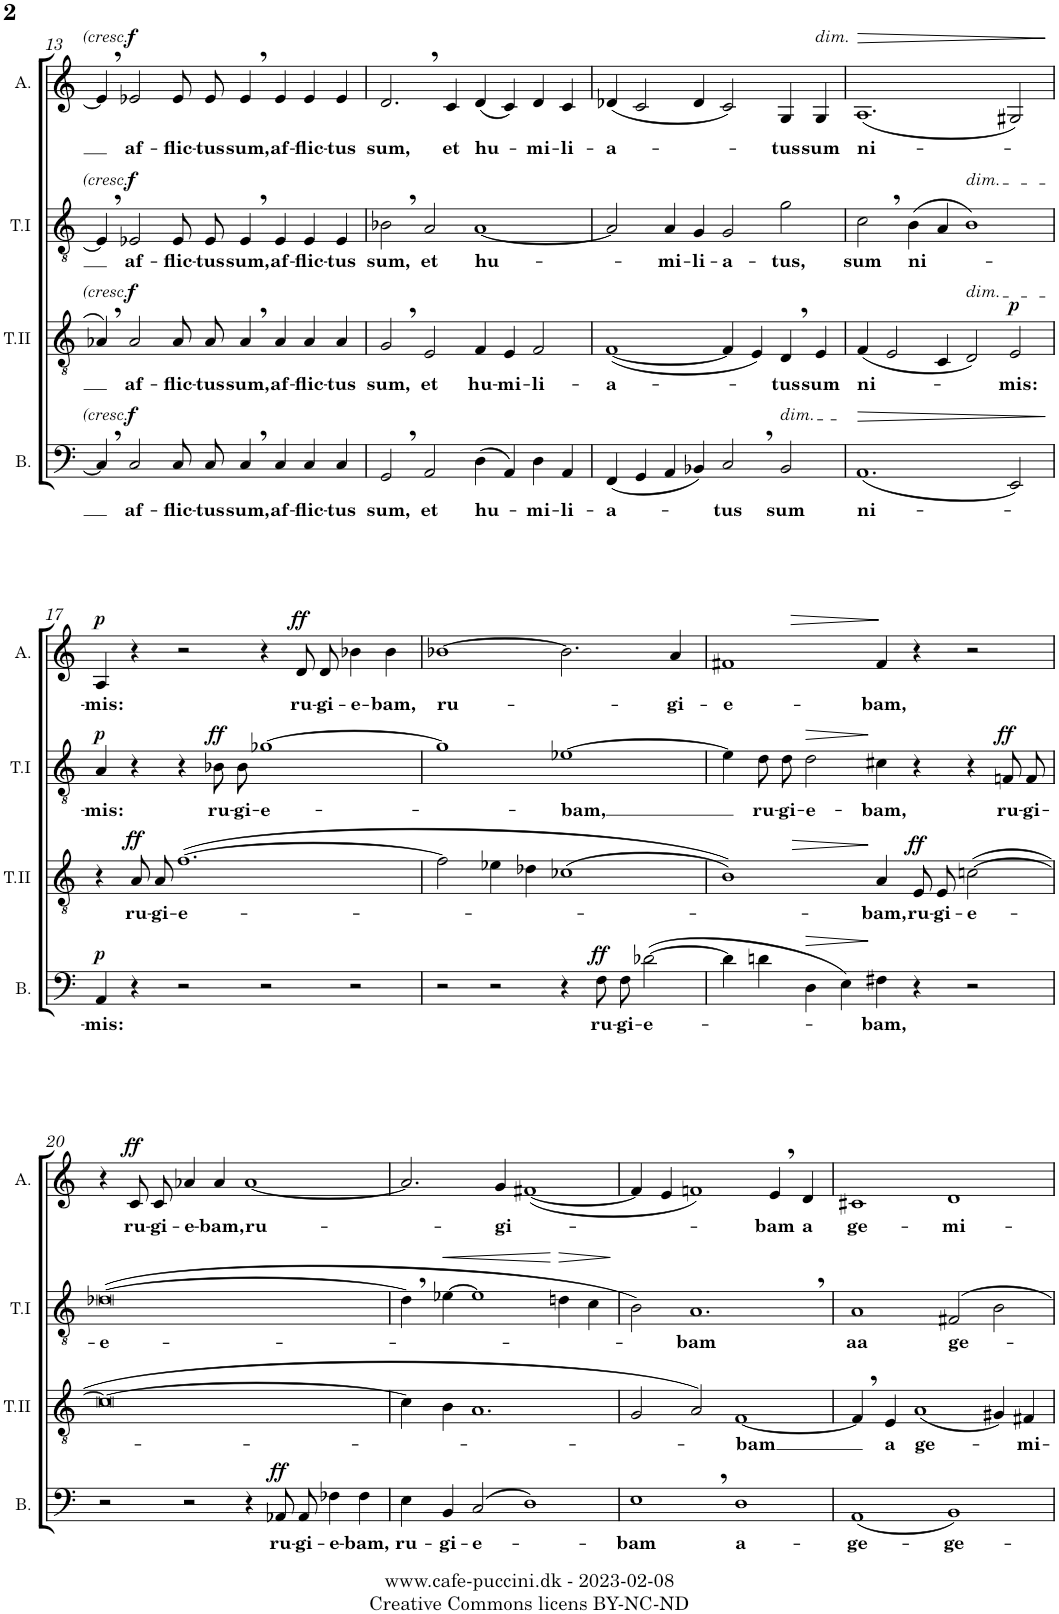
**kern	**text	**dynam	**kern	**text	**dynam	**kern	**text	**dynam	**kern	**text	**dynam
*part4	*part4	*part4	*part3	*part3	*part3	*part2	*part2	*part2	*part1	*part1	*part1
*staff4	*staff4	*staff4	*staff3	*staff3	*staff3	*staff2	*staff2	*staff2	*staff1	*staff1	*staff1
*I"Bass	*	*	*I"Tenor II	*	*	*I"Tenor I	*	*	*I"Alto	*	*
*I'B.	*	*	*I'T.II	*	*	*I'T.I	*	*	*I'A.	*	*
!!LO:PB:g=z
*clefF4	*	*	*clefGv2	*	*	*clefGv2	*	*	*clefG2	*	*
*k[]	*	*	*k[]	*	*	*k[]	*	*	*k[]	*	*
*M4/2	*	*	*M4/2	*	*	*M4/2	*	*	*M4/2	*	*
*	*	*	*	*	*	*	*	*	*met(c|)	*	*
=13	=13	=13	=13	=13	=13	=13	=13	=13	=13	=13	=13
4C,/]	.	.	4A-X,/	.	.	4E-,/]	.	.	4e-,/]	.	.
!	!LO:LY:b	!LO:DY:a	!	!LO:LY:b	!LO:DY:a	!	!LO:LY:b	!LO:DY:a	!	!LO:LY:b	!LO:DY:a
2C/	af-	f	2A-/	af-	f	2E-X/	af-	f	2e-X/	af-	f
!	!LO:LY:b	!	!	!LO:LY:b	!	!	!LO:LY:b	!	!	!LO:LY:b	!
8C/L	-flic-	.	8A-/L	-flic-	.	8E-/L	-flic-	.	8e-/L	-flic-	.
!	!LO:LY:b	!	!	!LO:LY:b	!	!	!LO:LY:b	!	!	!LO:LY:b	!
8C/J	-tus	.	8A-/J	-tus	.	8E-/J	-tus	.	8e-/J	-tus	.
!	!LO:LY:b	!	!	!LO:LY:b	!	!	!LO:LY:b	!	!	!LO:LY:b	!
4C,/	sum,	.	4A-,/	sum,	.	4E-,/	sum,	.	4e-,/	sum,	.
!	!LO:LY:b	!	!	!LO:LY:b	!	!	!LO:LY:b	!	!	!LO:LY:b	!
4C/	af-	.	4A-/	af-	.	4E-/	af-	.	4e-/	af-	.
!	!LO:LY:b	!	!	!LO:LY:b	!	!	!LO:LY:b	!	!	!LO:LY:b	!
4C/	-flic-	.	4A-/	-flic-	.	4E-/	-flic-	.	4e-/	-flic-	.
!	!LO:LY:b	!	!	!LO:LY:b	!	!	!LO:LY:b	!	!	!LO:LY:b	!
4C/	-tus	.	4A-/	-tus	.	4E-/	-tus	.	4e-/	-tus	.
=14	=14	=14	=14	=14	=14	=14	=14	=14	=14	=14	=14
!	!LO:LY:b	!	!	!LO:LY:b	!	!	!LO:LY:b	!	!	!LO:LY:b	!
2GG,/	sum,	.	2G,/	sum,	.	2B-X,\	sum,	.	2.d,/	sum,	.
!	!LO:LY:b	!	!	!LO:LY:b	!	!	!LO:LY:b	!	!	!	!
2AA/	et	.	2E/	et	.	2A/	et	.	.	.	.
!	!	!	!	!	!	!	!	!	!	!LO:LY:b	!
.	.	.	.	.	.	.	.	.	4c/	et	.
!	!LO:LY:b	!	!	!LO:LY:b	!	!	!LO:LY:b	!	!	!LO:LY:b	!
(4D\	hu-	.	4F/	hu-	.	[1A	hu-	.	(4d/	hu-	.
!	!	!	!	!LO:LY:b	!	!	!	!	!	!	!
4AA/)	.	.	4E/	-mi-	.	.	.	.	4c/)	.	.
!	!LO:LY:b	!	!	!LO:LY:b	!	!	!	!	!	!LO:LY:b	!
4D\	-mi-	.	2F/	-li-	.	.	.	.	4d/	-mi-	.
!	!LO:LY:b	!	!	!	!	!	!	!	!	!LO:LY:b	!
4AA/	-li-	.	.	.	.	.	.	.	4c/	-li-	.
=15	=15	=15	=15	=15	=15	=15	=15	=15	=15	=15	=15
!	!LO:LY:b	!	!	!LO:LY:b	!	!	!	!	!	!LO:LY:b	!
(4FF/	-a-	.	([1F	-a-	.	2A/]	.	.	(4d-X/	-a-	.
4GG/	.	.	.	.	.	.	.	.	2c/	.	.
!	!	!	!	!	!	!	!LO:LY:b	!	!	!	!
4AA/	.	.	.	.	.	4A/	-mi-	.	.	.	.
!	!	!	!	!	!	!	!LO:LY:b	!	!	!	!
4BB-X/)	.	.	.	.	.	4G/	-li-	.	4d-/	.	.
!	!LO:LY:b	!	!	!	!	!	!LO:LY:b	!	!	!	!
2C,/	-tus	.	4F/]	.	.	2G/	-a-	.	2c/)	.	.
.	.	.	4E/)	.	.	.	.	.	.	.	.
!LO:TX:a:i:t=dim.	!	!	!	!	!	!	!	!	!	!	!
!	!LO:LY:b	!	!	!LO:LY:b	!	!	!LO:LY:b	!	!	!LO:LY:b	!
2BB-/	sum	.	4D,/	-tus	.	2g\	-tus,	.	4G/	-tus	.
!	!	!	!	!	!	!	!	!	!LO:TX:a:i:t=dim.	!	!
!	!	!	!	!LO:LY:b	!	!	!	!	!	!LO:LY:b	!
.	.	.	4E/	sum	.	.	.	.	4G/	sum	.
=16	=16	=16	=16	=16	=16	=16	=16	=16	=16	=16	=16
!	!LO:LY:b	!LO:HP:b	!	!LO:LY:b	!	!	!LO:LY:b	!	!	!LO:LY:b	!LO:HP:b
(1.AA	ni-	>	(4F/	ni-	.	2c,\	sum	.	(1.A	ni-	>
.	.	.	2E/	.	.	.	.	.	.	.	.
!	!	!	!	!	!	!	!LO:LY:b	!	!	!	!
.	.	.	.	.	.	(4B\	ni-	.	.	.	.
.	.	.	4C/	.	.	4A/	.	.	.	.	.
!	!	!	!	!	!	!LO:TX:a:i:t=dim.	!	!	!	!	!
!	!	!	!LO:TX:a:i:t=dim.	!	!	!	!	!	!	!	!
.	.	.	2D/)	.	.	1B)	.	.	.	.	.
!	!	!	!	!LO:LY:b	!LO:DY:a	!	!	!	!	!	!
2EE/)	.	.	2E/	-mis:	p	.	.	.	2G#X/)	.	.
.	.	]	.	.	.	.	.	.	.	.	]
!!LO:LB:g=z
=17	=17	=17	=17	=17	=17	=17	=17	=17	=17	=17	=17
!	!LO:LY:b	!LO:DY:a	!	!	!	!	!LO:LY:b	!LO:DY:a	!	!LO:LY:b	!LO:DY:a
4AA/	-mis:	p	4r	.	.	4A/	-mis:	p	4A/	-mis:	p
!	!	!	!	!LO:LY:b	!LO:DY:a	!	!	!	!	!	!
4r	.	.	8A/L	ru-	ff	4r	.	.	4r	.	.
!	!	!	!	!LO:LY:b	!	!	!	!	!	!	!
.	.	.	8A/J	-gi-	.	.	.	.	.	.	.
!	!	!	!	!LO:LY:b	!	!	!	!	!	!	!
2r	.	.	([1.f	-e-	.	4r	.	.	2r	.	.
!	!	!	!	!	!	!	!LO:LY:b	!LO:DY:a	!	!	!
.	.	.	.	.	.	8B-X\L	ru-	ff	.	.	.
!	!	!	!	!	!	!	!LO:LY:b	!	!	!	!
.	.	.	.	.	.	8B-\J	-gi-	.	.	.	.
!	!	!	!	!	!	!	!LO:LY:b	!	!	!	!
2r	.	.	.	.	.	[1g-X	-e-	.	4r	.	.
!	!	!	!	!	!	!	!	!	!	!LO:LY:b	!LO:DY:a
.	.	.	.	.	.	.	.	.	8d/L	ru-	ff
!	!	!	!	!	!	!	!	!	!	!LO:LY:b	!
.	.	.	.	.	.	.	.	.	8d/J	-gi-	.
!	!	!	!	!	!	!	!	!	!	!LO:LY:b	!
2r	.	.	.	.	.	.	.	.	4b-X\	-e-	.
!	!	!	!	!	!	!	!	!	!	!LO:LY:b	!
.	.	.	.	.	.	.	.	.	4b-\	-bam,	.
=18	=18	=18	=18	=18	=18	=18	=18	=18	=18	=18	=18
!	!	!	!	!	!	!	!	!	!	!LO:LY:b	!
2r	.	.	2f\]	.	.	1g-]	.	.	[1b-X	ru-	.
2r	.	.	4e-X\	.	.	.	.	.	.	.	.
.	.	.	4d-X\	.	.	.	.	.	.	.	.
!	!	!	!	!	!	!	!LO:LY:b	!	!	!	!
4r	.	.	(1c-X	.	.	[1e-X	-bam,	.	2.b-\]	.	.
!	!LO:LY:b	!LO:DY:a	!	!	!	!	!	!	!	!	!
8F\L	ru-	ff	.	.	.	.	.	.	.	.	.
!	!LO:LY:b	!	!	!	!	!	!	!	!	!	!
8F\J	-gi-	.	.	.	.	.	.	.	.	.	.
!	!LO:LY:b	!	!	!	!	!	!	!	!	!	!
([2d-X\	-e-	.	.	.	.	.	.	.	.	.	.
!	!	!	!	!	!	!	!	!	!	!LO:LY:b	!
.	.	.	.	.	.	.	.	.	4a/	-gi-	.
=19	=19	=19	=19	=19	=19	=19	=19	=19	=19	=19	=19
!	!	!	!	!	!LO:HP:b	!	!	!	!	!LO:LY:b	!LO:HP:b
4d-\]	.	.	1B))	.	>	4e-\]	.	.	1f#X	-e-	>
!	!	!	!	!	!	!	!LO:LY:b	!	!	!	!
4dn\	.	.	.	.	.	8d\L	ru-	.	.	.	.
!	!	!	!	!	!	!	!LO:LY:b	!	!	!	!
.	.	.	.	.	.	8d\J	-gi-	.	.	.	.
!	!	!LO:HP:b	!	!	!	!	!LO:LY:b	!LO:HP:b	!	!	!
4D\	.	>	.	.	.	2d\	-e-	>	.	.	.
4E\)	.	.	.	.	.	.	.	.	.	.	.
!	!LO:LY:b	!	!	!LO:LY:b	!	!	!LO:LY:b	!	!	!LO:LY:b	!
4F#X\	-bam,	]	4A/	-bam,	]	4c#X\	-bam,	]	4f#/	-bam,	.
!	!	!	!	!LO:LY:b	!LO:DY:a	!	!	!	!	!	!
4r	.	.	8E/L	ru-	ff	4r	.	.	4r	.	]
!	!	!	!	!LO:LY:b	!	!	!	!	!	!	!
.	.	.	8E/J	-gi-	.	.	.	.	.	.	.
!	!	!	!	!LO:LY:b	!	!	!	!	!	!	!
2r	.	.	([2cn\	-e-	.	4r	.	.	2r	.	.
!	!	!	!	!	!	!	!LO:LY:b	!LO:DY:a	!	!	!
.	.	.	.	.	.	8Fn/L	ru-	ff	.	.	.
!	!	!	!	!	!	!	!LO:LY:b	!	!	!	!
.	.	.	.	.	.	8F/J	-gi-	.	.	.	.
!!LO:LB:g=z
=20	=20	=20	=20	=20	=20	=20	=20	=20	=20	=20	=20
!	!	!	!	!	!	!	!LO:LY:b	!	!	!	!
2r	.	.	0c_	.	.	([0d-X	-e-	.	4r	.	.
!	!	!	!	!	!	!	!	!	!	!LO:LY:b	!LO:DY:a
.	.	.	.	.	.	.	.	.	8c/L	ru-	ff
!	!	!	!	!	!	!	!	!	!	!LO:LY:b	!
.	.	.	.	.	.	.	.	.	8c/J	-gi-	.
!	!	!	!	!	!	!	!	!	!	!LO:LY:b	!
2r	.	.	.	.	.	.	.	.	4a-X/	-e-	.
!	!	!	!	!	!	!	!	!	!	!LO:LY:b	!
.	.	.	.	.	.	.	.	.	4a-/	-bam,	.
!	!	!	!	!	!	!	!	!	!	!LO:LY:b	!
4r	.	.	.	.	.	.	.	.	[1a-	ru-	.
!	!LO:LY:b	!LO:DY:a	!	!	!	!	!	!	!	!	!
8AA-X/L	ru-	ff	.	.	.	.	.	.	.	.	.
!	!LO:LY:b	!	!	!	!	!	!	!	!	!	!
8AA-/J	-gi-	.	.	.	.	.	.	.	.	.	.
!	!LO:LY:b	!	!	!	!	!	!	!	!	!	!
4F-X\	-e-	.	.	.	.	.	.	.	.	.	.
!	!LO:LY:b	!	!	!	!	!	!	!	!	!	!
4F-\	-bam,	.	.	.	.	.	.	.	.	.	.
=21	=21	=21	=21	=21	=21	=21	=21	=21	=21	=21	=21
!	!LO:LY:b	!	!	!	!	!	!	!	!	!	!
4E\	ru-	.	4c\]	.	.	4d-,\]	.	.	2.a-/]	.	.
!	!LO:LY:b	!	!	!	!	!	!	!LO:HP:b	!	!	!
4BB/	-gi-	.	4B\	.	.	[4e-X\	.	<	.	.	.
!	!LO:LY:b	!	!	!	!	!	!	!	!	!	!
(2C/	-e-	.	1.A	.	.	1e-]	.	.	.	.	.
!	!	!	!	!	!	!	!	!	!	!LO:LY:b	!
.	.	.	.	.	.	.	.	.	4g/	-gi-	.
1D)	.	.	.	.	.	.	.	.	([1f#X	.	.
!	!	!	!	!	!	!	!	!LO:HP:n=1:b	!	!	!
.	.	.	.	.	.	4dn\	.	[ >	.	.	.
.	.	.	.	.	.	4c\	.	.	.	.	.
.	.	.	.	.	.	.	.	]	.	.	.
=22	=22	=22	=22	=22	=22	=22	=22	=22	=22	=22	=22
!	!LO:LY:b	!	!	!	!	!	!	!	!	!	!
1E,	-bam	.	2G/	.	.	2B\)	.	.	4f#/]	.	.
.	.	.	.	.	.	.	.	.	4e/	.	.
!	!	!	!	!	!	!	!LO:LY:b	!	!	!	!
.	.	.	2A/)	.	.	1.A,	-bam	.	1fn)	.	.
!	!LO:LY:b	!	!	!LO:LY:b	!	!	!	!	!	!	!
1D	a-	.	[1F	-bam	.	.	.	.	.	.	.
!	!	!	!	!	!	!	!	!	!	!LO:LY:b	!
.	.	.	.	.	.	.	.	.	4e,/	-bam	.
!	!	!	!	!	!	!	!	!	!	!LO:LY:b	!
.	.	.	.	.	.	.	.	.	4d/	a	.
=23	=23	=23	=23	=23	=23	=23	=23	=23	=23	=23	=23
!	!LO:LY:b	!	!	!	!	!	!LO:LY:b	!	!	!LO:LY:b	!
(1AA	ge-	.	4F,/]	.	.	1A	aa	.	1c#X	ge-	.
!	!	!	!	!LO:LY:b	!	!	!	!	!	!	!
.	.	.	4E/	a	.	.	.	.	.	.	.
!	!	!	!	!LO:LY:b	!	!	!	!	!	!	!
.	.	.	(1A	ge-	.	.	.	.	.	.	.
!	!LO:LY:b	!	!	!	!	!	!LO:LY:b	!	!	!LO:LY:b	!
1BB)	-ge-	.	.	.	.	2F#X/	ge-	.	1d	-mi-	.
.	.	.	4G#X/)	.	.	2B\	.	.	.	.	.
!	!	!	!	!LO:LY:b	!	!	!	!	!	!	!
.	.	.	4F#X/	-mi-	.	.	.	.	.	.	.
=	=	=	=	=	=	=	=	=	=	=	=
*-	*-	*-	*-	*-	*-	*-	*-	*-	*-	*-	*-
